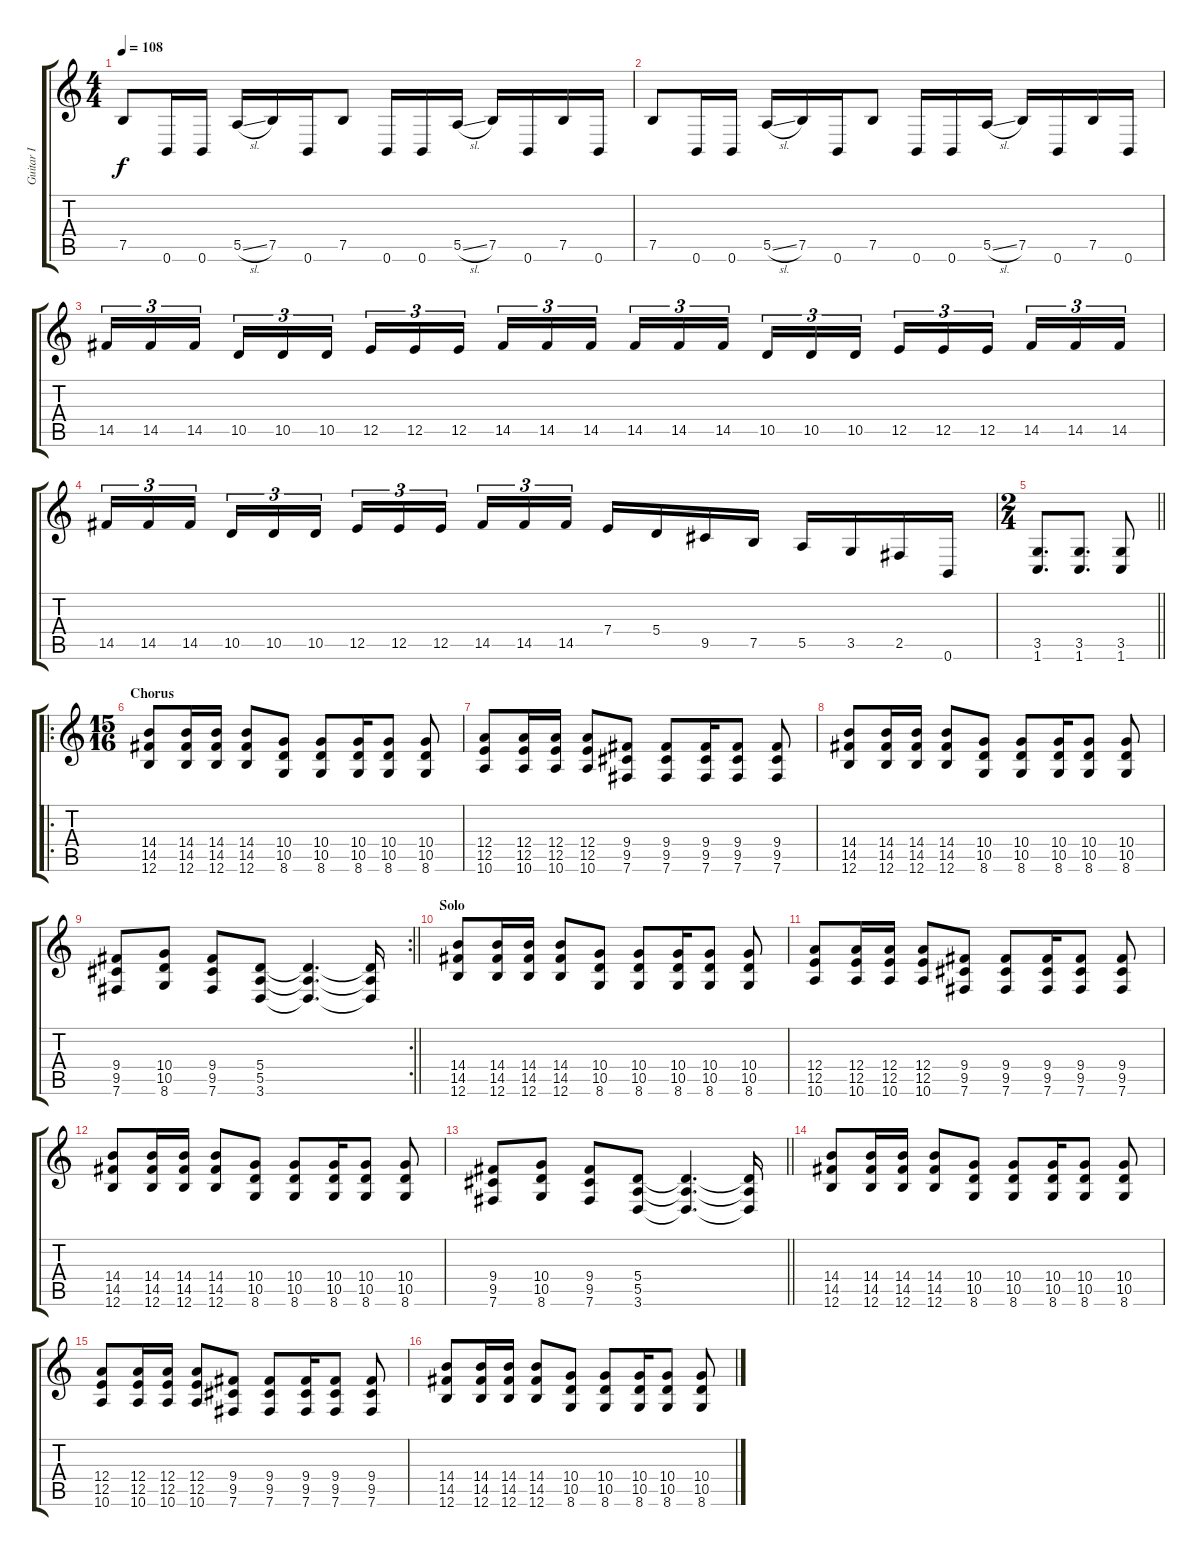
\track ("Guitar I" "Guitar I") {instrument distortionguitar}
\staff {score tabs}
\tuning (B3 Gb3 D3 A2 E2 B1) {hide}
\ts (4 4)
\tempo 108
\clef g2
\ks c
7.5.8{dy f} 0.6.16 0.6.16 5.5{sl}.16 7.5.16 0.6.16 7.5.8 0.6.16 0.6.16 5.5{sl}.16 7.5.16 0.6.16 7.5.16 0.6.16 |
7.5.8 0.6.16 0.6.16 5.5{sl}.16 7.5.16 0.6.16 7.5.8 0.6.16 0.6.16 5.5{sl}.16 7.5.16 0.6.16 7.5.16 0.6.16 |
14.5.16{tu (3 2)} 14.5.16{tu (3 2)} 14.5.16{tu (3 2) beam splitsecondary} 10.5.16{tu (3 2)} 10.5.16{tu (3 2)} 10.5.16{tu (3 2)} 12.5.16{tu (3 2)} 12.5.16{tu (3 2)} 12.5.16{tu (3 2) beam splitsecondary} 14.5.16{tu (3 2)} 14.5.16{tu (3 2)} 14.5.16{tu (3 2)} 14.5.16{tu (3 2)} 14.5.16{tu (3 2)} 14.5.16{tu (3 2) beam splitsecondary} 10.5.16{tu (3 2)} 10.5.16{tu (3 2)} 10.5.16{tu (3 2)} 12.5.16{tu (3 2)} 12.5.16{tu (3 2)} 12.5.16{tu (3 2) beam splitsecondary} 14.5.16{tu (3 2)} 14.5.16{tu (3 2)} 14.5.16{tu (3 2)} |
14.5.16{tu (3 2)} 14.5.16{tu (3 2)} 14.5.16{tu (3 2) beam splitsecondary} 10.5.16{tu (3 2)} 10.5.16{tu (3 2)} 10.5.16{tu (3 2)} 12.5.16{tu (3 2)} 12.5.16{tu (3 2)} 12.5.16{tu (3 2) beam splitsecondary} 14.5.16{tu (3 2)} 14.5.16{tu (3 2)} 14.5.16{tu (3 2)} 7.4.16 5.4.16 9.5.16 7.5.16 5.5.16 3.5.16 2.5.16 0.6.16 |
\ts (2 4)
\barLineRight lightlight
(3.5 1.6).8{d} (3.5 1.6).8{d} (3.5 1.6).8 |
\ro
\ts (15 16)
\section ("" "Chorus")
(14.4 14.5 12.6).8 (14.4 14.5 12.6).16 (14.4 14.5 12.6).16 (14.4 14.5 12.6).8 (10.4 10.5 8.6).8 (10.4 10.5 8.6).8 (10.4 10.5 8.6).16 (10.4 10.5 8.6).8 (10.4 10.5 8.6).8 |
(12.4 12.5 10.6).8 (12.4 12.5 10.6).16 (12.4 12.5 10.6).16 (12.4 12.5 10.6).8 (9.4 9.5 7.6).8 (9.4 9.5 7.6).8 (9.4 9.5 7.6).16 (9.4 9.5 7.6).8 (9.4 9.5 7.6).8 |
(14.4 14.5 12.6).8 (14.4 14.5 12.6).16 (14.4 14.5 12.6).16 (14.4 14.5 12.6).8 (10.4 10.5 8.6).8 (10.4 10.5 8.6).8 (10.4 10.5 8.6).16 (10.4 10.5 8.6).8 (10.4 10.5 8.6).8 |
\rc 2
\barLineRight lightlight
(9.4 9.5 7.6).8 (10.4 10.5 8.6).8 (9.4 9.5 7.6).8 (5.4 5.5 3.6).8 (5.4{t} 5.5{t} 3.6{t}).4{d} (5.4{t} 5.5{t} 3.6{t}).16 |
\section ("" "Solo")
(14.4 14.5 12.6).8 (14.4 14.5 12.6).16 (14.4 14.5 12.6).16 (14.4 14.5 12.6).8 (10.4 10.5 8.6).8 (10.4 10.5 8.6).8 (10.4 10.5 8.6).16 (10.4 10.5 8.6).8 (10.4 10.5 8.6).8 |
(12.4 12.5 10.6).8 (12.4 12.5 10.6).16 (12.4 12.5 10.6).16 (12.4 12.5 10.6).8 (9.4 9.5 7.6).8 (9.4 9.5 7.6).8 (9.4 9.5 7.6).16 (9.4 9.5 7.6).8 (9.4 9.5 7.6).8 |
(14.4 14.5 12.6).8 (14.4 14.5 12.6).16 (14.4 14.5 12.6).16 (14.4 14.5 12.6).8 (10.4 10.5 8.6).8 (10.4 10.5 8.6).8 (10.4 10.5 8.6).16 (10.4 10.5 8.6).8 (10.4 10.5 8.6).8 |
\barLineRight lightlight
(9.4 9.5 7.6).8 (10.4 10.5 8.6).8 (9.4 9.5 7.6).8 (5.4 5.5 3.6).8 (5.4{t} 5.5{t} 3.6{t}).4{d} (5.4{t} 5.5{t} 3.6{t}).16 |
(14.4 14.5 12.6).8 (14.4 14.5 12.6).16 (14.4 14.5 12.6).16 (14.4 14.5 12.6).8 (10.4 10.5 8.6).8 (10.4 10.5 8.6).8 (10.4 10.5 8.6).16 (10.4 10.5 8.6).8 (10.4 10.5 8.6).8 |
(12.4 12.5 10.6).8 (12.4 12.5 10.6).16 (12.4 12.5 10.6).16 (12.4 12.5 10.6).8 (9.4 9.5 7.6).8 (9.4 9.5 7.6).8 (9.4 9.5 7.6).16 (9.4 9.5 7.6).8 (9.4 9.5 7.6).8 |
(14.4 14.5 12.6).8 (14.4 14.5 12.6).16 (14.4 14.5 12.6).16 (14.4 14.5 12.6).8 (10.4 10.5 8.6).8 (10.4 10.5 8.6).8 (10.4 10.5 8.6).16 (10.4 10.5 8.6).8 (10.4 10.5 8.6).8
